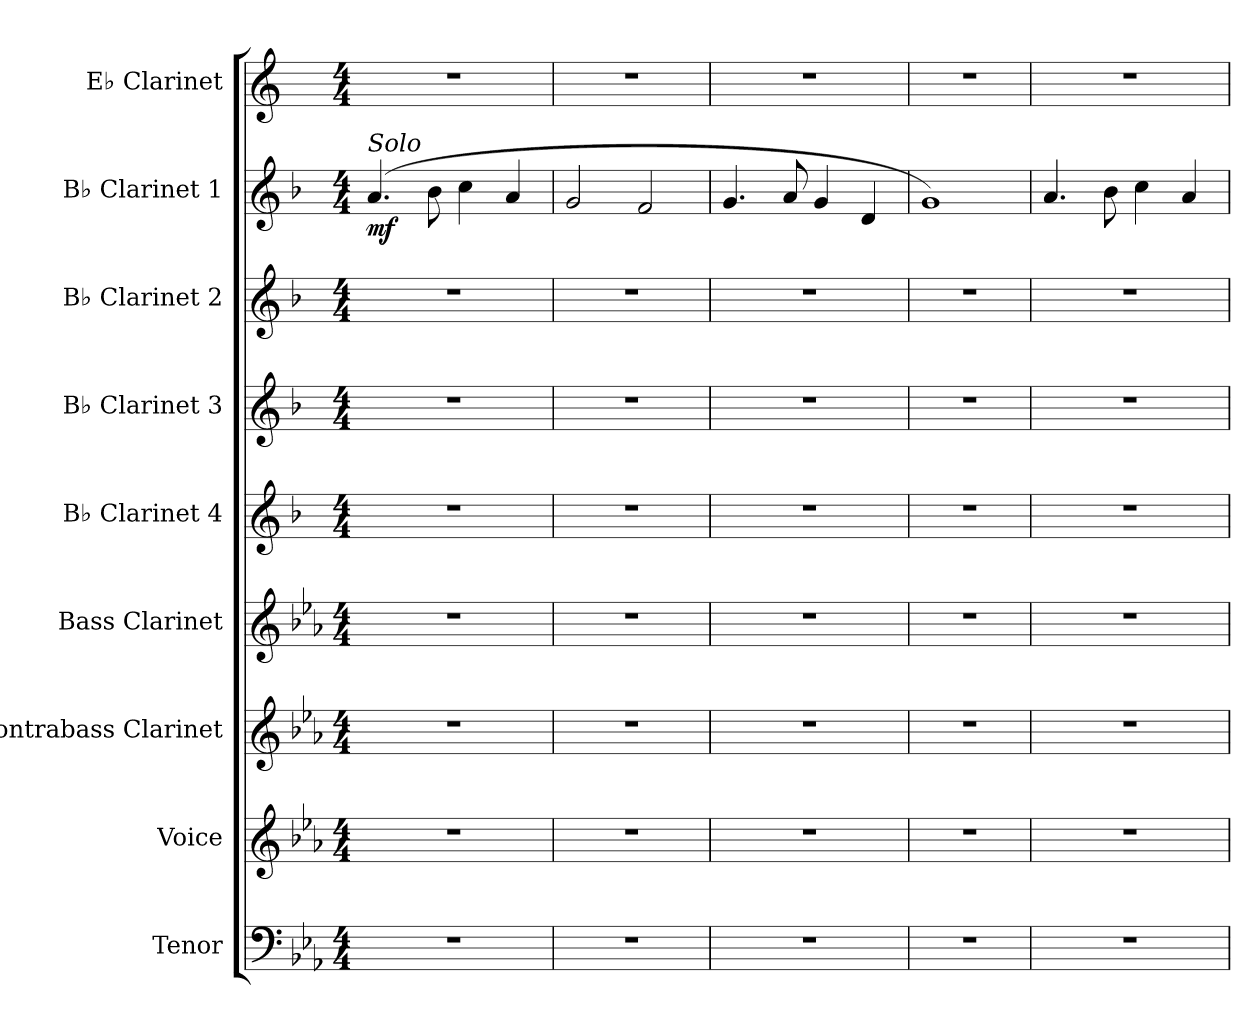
**kern	**kern	**kern	**kern	**kern	**kern	**kern	**kern	**dynam	**kern
*part9	*part8	*part7	*part6	*part5	*part4	*part3	*part2	*part2	*part1
*staff9	*staff8	*staff7	*staff6	*staff5	*staff4	*staff3	*staff2	*staff2	*staff1
*I"Tenor	*I"Voice	*I"Contrabass Clarinet	*I"Bass Clarinet	*I"B♭ Clarinet 4	*I"B♭ Clarinet 3	*I"B♭ Clarinet 2	*I"B♭ Clarinet 1	*	*I"E♭ Clarinet
*I'T.	*I'Vo.	*I'Cb. Cl.	*I'B. Cl.	*I'B♭ Cl. 4	*I'B♭ Cl. 3	*I'B♭ Cl. 2	*I'B♭ Cl. 1	*	*I'E♭ Cl.
*clefF4	*clefG2	*clefG2	*clefG2	*clefG2	*clefG2	*clefG2	*clefG2	*	*clefG2
*	*	*ITrd15c26	*ITrd8c14	*ITrd1c2	*ITrd1c2	*ITrd1c2	*ITrd1c2	*	*ITrd-2c-3
*k[b-e-a-]	*k[b-e-a-]	*k[b-e-a-]	*k[b-e-a-]	*k[b-e-a-]	*k[b-e-a-]	*k[b-e-a-]	*k[b-e-a-]	*	*k[b-e-a-]
*M4/4	*M4/4	*M4/4	*M4/4	*M4/4	*M4/4	*M4/4	*M4/4	*	*M4/4
*MM75	*MM75	*MM75	*MM75	*MM75	*MM75	*MM75	*MM75	*	*MM75
=1	=1	=1	=1	=1	=1	=1	=1	=1	=1
!	!	!	!	!	!	!	!LO:TX:a:i:t=Solo	!	!
!	!	!	!	!	!	!	!	!LO:DY:b	!
1r	1r	1r	1r	1r	1r	1r	(4.g/	mf	1r
.	.	.	.	.	.	.	8a-\	.	.
.	.	.	.	.	.	.	4b-\	.	.
.	.	.	.	.	.	.	4g/	.	.
=2	=2	=2	=2	=2	=2	=2	=2	=2	=2
1r	1r	1r	1r	1r	1r	1r	2f/	.	1r
.	.	.	.	.	.	.	2e-/	.	.
=3	=3	=3	=3	=3	=3	=3	=3	=3	=3
1r	1r	1r	1r	1r	1r	1r	4.f/	.	1r
.	.	.	.	.	.	.	8g/	.	.
.	.	.	.	.	.	.	4f/	.	.
.	.	.	.	.	.	.	4c/	.	.
=4	=4	=4	=4	=4	=4	=4	=4	=4	=4
1r	1r	1r	1r	1r	1r	1r	1f)	.	1r
=5	=5	=5	=5	=5	=5	=5	=5	=5	=5
1r	1r	1r	1r	1r	1r	1r	4.g/	.	1r
.	.	.	.	.	.	.	8a-\	.	.
.	.	.	.	.	.	.	4b-\	.	.
.	.	.	.	.	.	.	4g/	.	.
=	=	=	=	=	=	=	=	=	=
*-	*-	*-	*-	*-	*-	*-	*-	*-	*-
